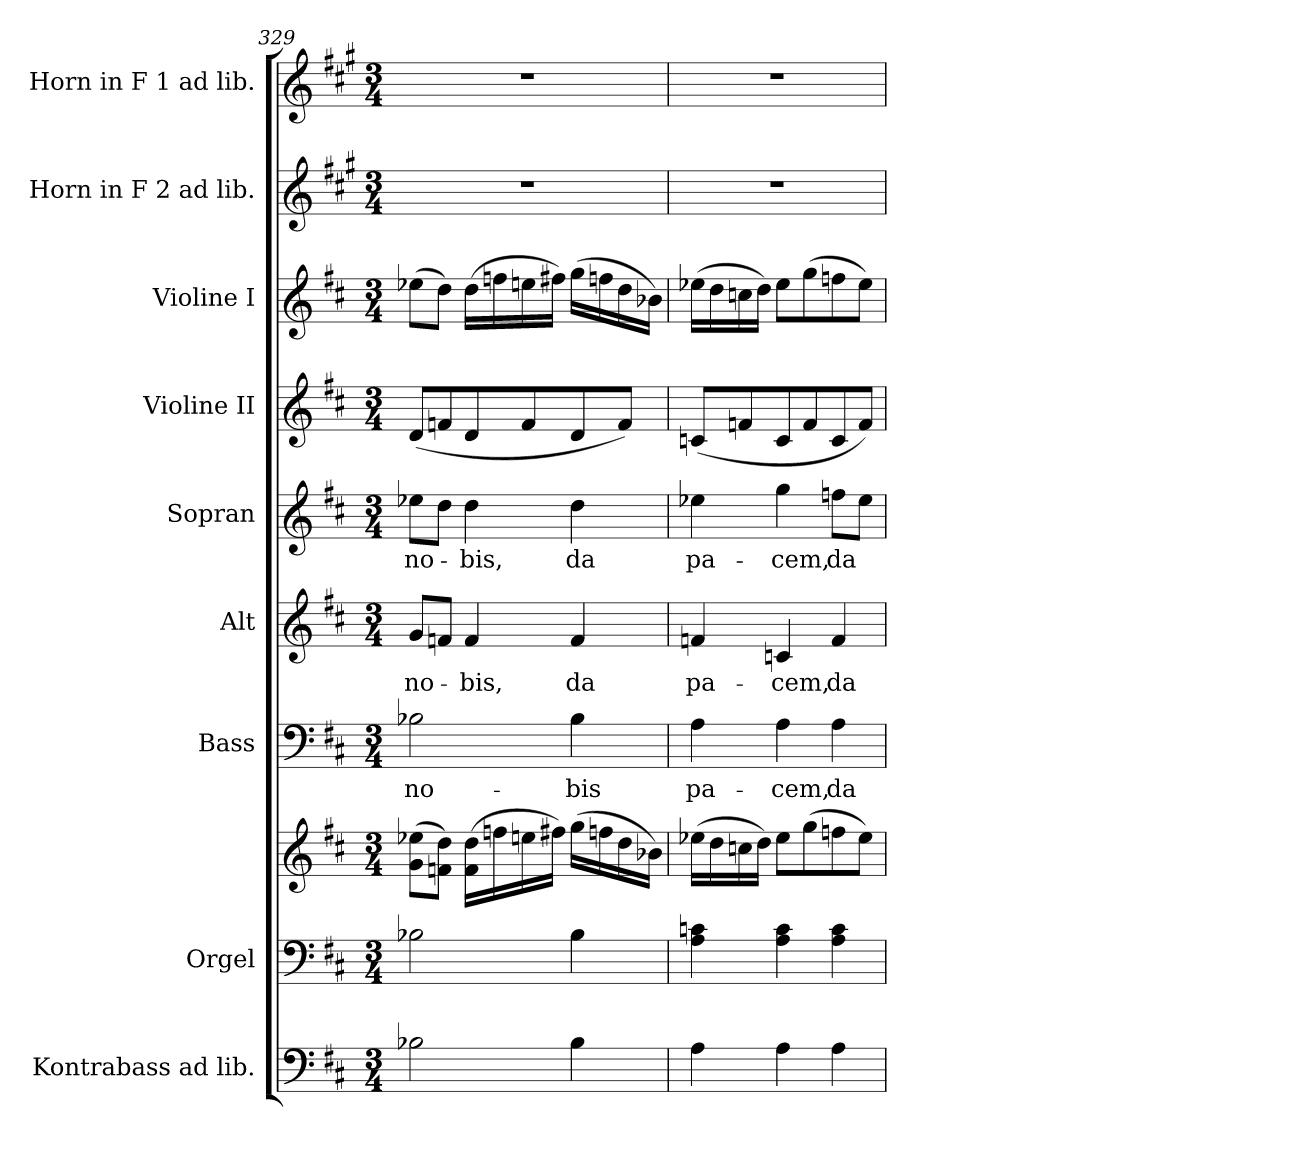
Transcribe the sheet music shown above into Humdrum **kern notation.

**kern	**kern	**kern	**kern	**text	**kern	**text	**kern	**text	**kern	**kern	**kern	**kern
*part9	*part8	*part8	*part7	*part7	*part6	*part6	*part5	*part5	*part4	*part3	*part2	*part1
*staff10	*staff9	*staff8	*staff7	*staff7	*staff6	*staff6	*staff5	*staff5	*staff4	*staff3	*staff2	*staff1
*I"Kontrabass ad lib.	*I"Orgel	*	*I"Bass	*	*I"Alt	*	*I"Sopran	*	*I"Violine II	*I"Violine I	*I"Horn in F 2 ad lib.	*I"Horn in F 1 ad lib.
*I'Kb.	*I'Org.	*	*I'B.	*	*I'A.	*	*I'S.	*	*I'Vl. II	*I'Vl. I	*	*
*clefF4	*clefF4	*clefG2	*clefF4	*	*clefG2	*	*clefG2	*	*clefG2	*clefG2	*clefG2	*clefG2
*ITrd7c12	*	*	*	*	*	*	*	*	*	*	*ITrd4c7	*ITrd4c7
*k[f#c#]	*k[f#c#]	*k[f#c#]	*k[f#c#]	*	*k[f#c#]	*	*k[f#c#]	*	*k[f#c#]	*k[f#c#]	*k[f#c#]	*k[f#c#]
*D:	*D:	*D:	*D:	*	*D:	*	*D:	*	*D:	*D:	*D:	*D:
*M3/4	*M3/4	*M3/4	*M3/4	*	*M3/4	*	*M3/4	*	*M3/4	*M3/4	*M3/4	*M3/4
=329	=329	=329	=329	=329	=329	=329	=329	=329	=329	=329	=329	=329
!	!	!	!	!LO:LY:b	!	!LO:LY:b	!	!LO:LY:b	!	!	!	!
2BB-X\	2B-X\	(>8g\ 8ee-X\L	2B-X\	no-	8g/L	no-	8ee-X\L	no-	(<8d/L	(>8ee-X\L	2.r	2.r
.	.	8fn\ 8dd\J)	.	.	8fn/J	.	8dd\J	.	8fn/	8dd\J)	.	.
!	!	!	!	!	!	!LO:LY:b	!	!LO:LY:b	!	!	!	!
.	.	(>16f\ 16dd\LL	.	.	4f/	-bis,	4dd\	-bis,	8d/	(>16dd\LL	.	.
.	.	16ffn\	.	.	.	.	.	.	.	16ffn\	.	.
.	.	16een\	.	.	.	.	.	.	8f/	16een\	.	.
.	.	16ff#X\JJ)	.	.	.	.	.	.	.	16ff#X\JJ)	.	.
!	!	!	!	!LO:LY:b	!	!LO:LY:b	!	!LO:LY:b	!	!	!	!
4BB-\	4B-\	(>16gg\LL	4B-\	-bis	4f/	da	4dd\	da	8d/	(>16gg\LL	.	.
.	.	16ffn\	.	.	.	.	.	.	.	16ffn\	.	.
.	.	16dd\	.	.	.	.	.	.	8f/J)	16dd\	.	.
.	.	16b-X\JJ)	.	.	.	.	.	.	.	16b-X\JJ)	.	.
!!LO:PB:g=z
=330	=330	=330	=330	=330	=330	=330	=330	=330	=330	=330	=330	=330
!	!	!	!	!LO:LY:b	!	!LO:LY:b	!	!LO:LY:b	!	!	!	!
4AA\	4A\ 4cn\	(>16ee-X\LL	4A\	pa-	4fn/	pa-	4ee-X\	pa-	(<8cn/L	(>16ee-X\LL	2.r	2.r
.	.	16dd\	.	.	.	.	.	.	.	16dd\	.	.
.	.	16ccn\	.	.	.	.	.	.	8fn/	16ccn\	.	.
.	.	16dd\JJ)	.	.	.	.	.	.	.	16dd\JJ)	.	.
!	!	!	!	!LO:LY:b	!	!LO:LY:b	!	!LO:LY:b	!	!	!	!
4AA\	4A\ 4c\	8ee-\L	4A\	-cem,	4cn/	-cem,	4gg\	-cem,	8c/	8ee-\L	.	.
.	.	(>8gg\	.	.	.	.	.	.	8f/	(>8gg\	.	.
!	!	!	!	!LO:LY:b	!	!LO:LY:b	!	!LO:LY:b	!	!	!	!
4AA\	4A\ 4c\	8ffn\	4A\	da	4f/	da	8ffn\L	da	8c/	8ffn\	.	.
.	.	8ee-\J)	.	.	.	.	8ee-\J	.	8f/J)	8ee-\J)	.	.
=	=	=	=	=	=	=	=	=	=	=	=	=
*-	*-	*-	*-	*-	*-	*-	*-	*-	*-	*-	*-	*-
